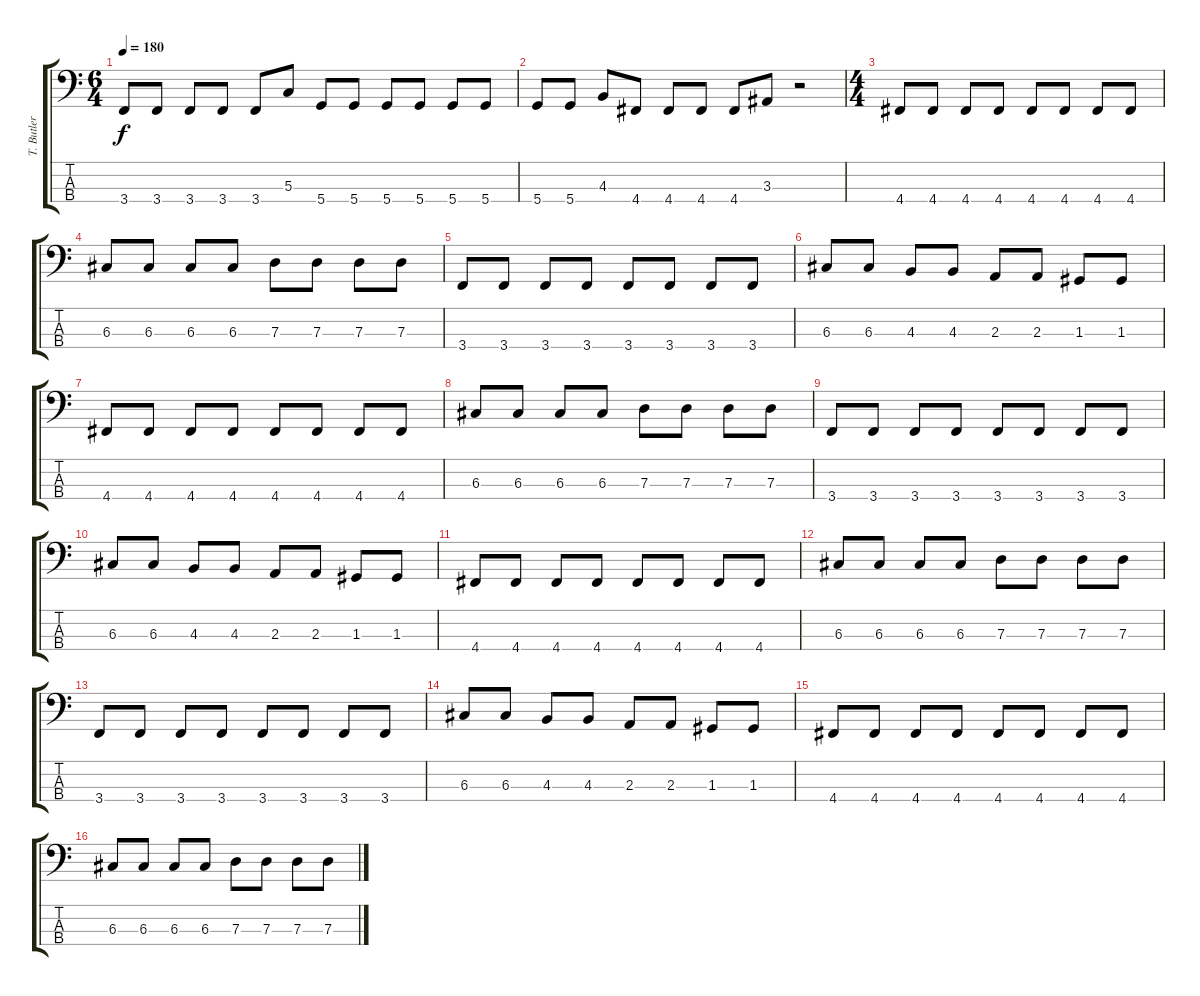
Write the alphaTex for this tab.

\track ("T. Butler" "T. Butler") {instrument electricbasspick}
\staff {score tabs}
\tuning (F2 C2 G1 D1) {hide}
\ts (6 4)
\tempo 180
\clef f4
\ks c
3.4.8{dy f} 3.4.8 3.4.8 3.4.8 3.4.8 5.3.8 5.4.8 5.4.8 5.4.8 5.4.8 5.4.8 5.4.8 |
5.4.8 5.4.8 4.3.8 4.4.8 4.4.8 4.4.8 4.4.8 3.3.8 r.2 |
\ts (4 4)
4.4.8 4.4.8 4.4.8 4.4.8 4.4.8 4.4.8 4.4.8 4.4.8 |
6.3.8 6.3.8 6.3.8 6.3.8 7.3.8 7.3.8 7.3.8 7.3.8 |
3.4.8 3.4.8 3.4.8 3.4.8 3.4.8 3.4.8 3.4.8 3.4.8 |
6.3.8 6.3.8 4.3.8 4.3.8 2.3.8 2.3.8 1.3.8 1.3.8 |
4.4.8 4.4.8 4.4.8 4.4.8 4.4.8 4.4.8 4.4.8 4.4.8 |
6.3.8 6.3.8 6.3.8 6.3.8 7.3.8 7.3.8 7.3.8 7.3.8 |
3.4.8 3.4.8 3.4.8 3.4.8 3.4.8 3.4.8 3.4.8 3.4.8 |
6.3.8 6.3.8 4.3.8 4.3.8 2.3.8 2.3.8 1.3.8 1.3.8 |
4.4.8 4.4.8 4.4.8 4.4.8 4.4.8 4.4.8 4.4.8 4.4.8 |
6.3.8 6.3.8 6.3.8 6.3.8 7.3.8 7.3.8 7.3.8 7.3.8 |
3.4.8 3.4.8 3.4.8 3.4.8 3.4.8 3.4.8 3.4.8 3.4.8 |
6.3.8 6.3.8 4.3.8 4.3.8 2.3.8 2.3.8 1.3.8 1.3.8 |
4.4.8 4.4.8 4.4.8 4.4.8 4.4.8 4.4.8 4.4.8 4.4.8 |
6.3.8 6.3.8 6.3.8 6.3.8 7.3.8 7.3.8 7.3.8 7.3.8
